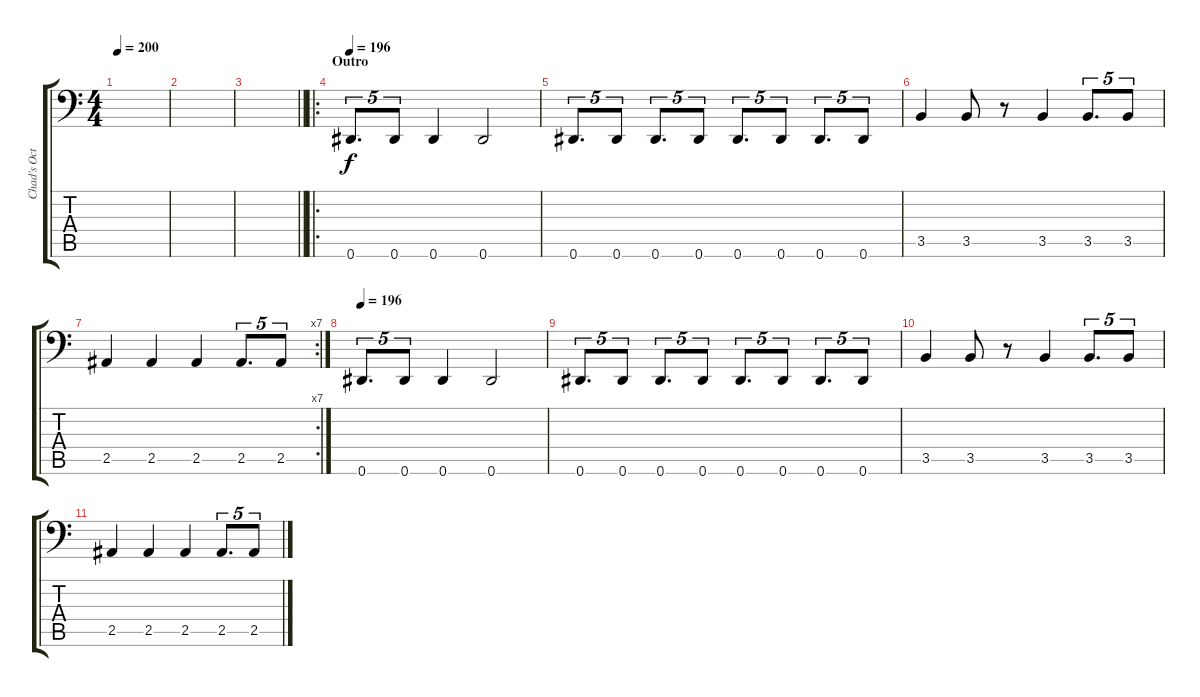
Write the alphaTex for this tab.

\track ("Chad's Octaver" "Chad's Oct") {instrument overdrivenguitar}
\staff {score tabs}
\tuning (Eb3 Bb2 Gb2 Db2 Ab1 Eb1) {hide}
\ts (4 4)
\tempo 200
\clef f4
\ks c
|
|
\barLineRight lightlight
|
\ro
\section ("" "Outro")
\tempo 196
0.6.8{d tu (5 4)} 0.6.8{tu (5 4)} 0.6.4 0.6.2 |
0.6.8{d tu (5 4)} 0.6.8{tu (5 4)} 0.6.8{d tu (5 4)} 0.6.8{tu (5 4)} 0.6.8{d tu (5 4)} 0.6.8{tu (5 4)} 0.6.8{d tu (5 4)} 0.6.8{tu (5 4)} |
3.5.4 3.5.8 r.8 3.5.4 3.5.8{d tu (5 4)} 3.5.8{tu (5 4)} |
\rc 7
2.5.4 2.5.4 2.5.4 2.5.8{d tu (5 4)} 2.5.8{tu (5 4)} |
\tempo 196
0.6.8{d tu (5 4)} 0.6.8{tu (5 4)} 0.6.4 0.6.2 |
0.6.8{d tu (5 4)} 0.6.8{tu (5 4)} 0.6.8{d tu (5 4)} 0.6.8{tu (5 4)} 0.6.8{d tu (5 4)} 0.6.8{tu (5 4)} 0.6.8{d tu (5 4)} 0.6.8{tu (5 4)} |
3.5.4 3.5.8 r.8 3.5.4 3.5.8{d tu (5 4)} 3.5.8{tu (5 4)} |
2.5.4 2.5.4 2.5.4 2.5.8{d tu (5 4)} 2.5.8{tu (5 4)}
